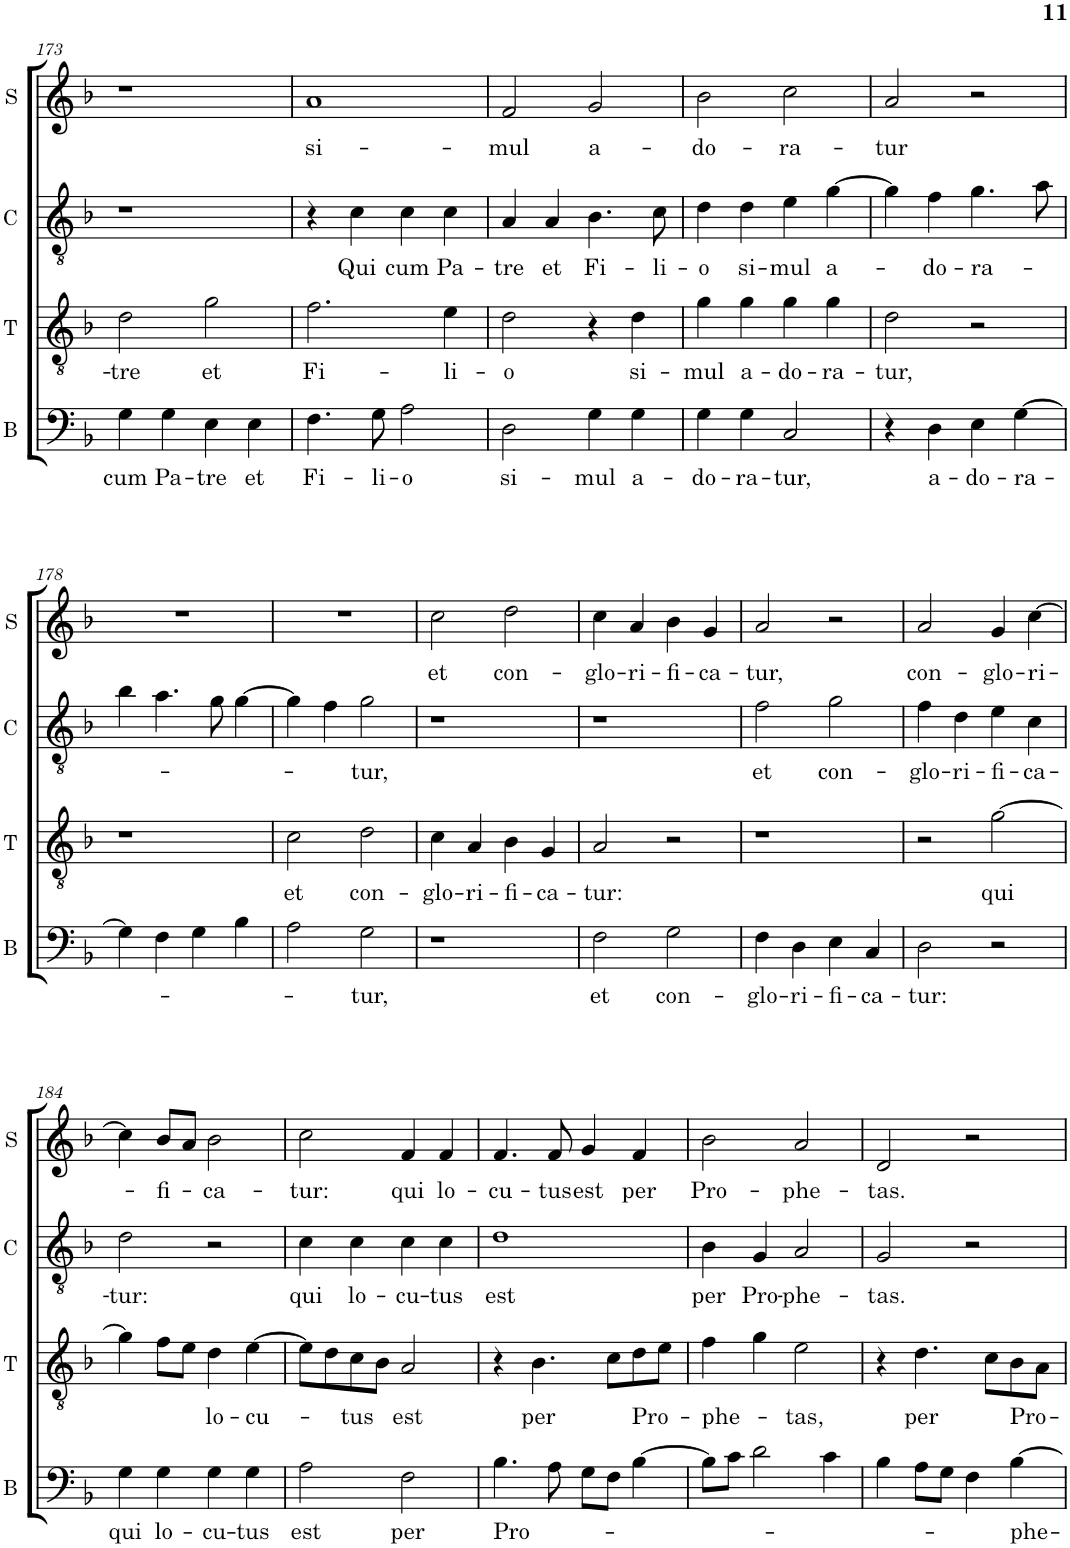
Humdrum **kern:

**kern	**text	**kern	**text	**kern	**text	**kern	**text
*part4	*part4	*part3	*part3	*part2	*part2	*part1	*part1
*staff4	*staff4	*staff3	*staff3	*staff2	*staff2	*staff1	*staff1
*I"B	*	*I"T	*	*I"C	*	*I"S	*
*I'B	*	*I'T	*	*I'C	*	*I'S	*
!!LO:PB:g=z
*clefF4	*	*clefGv2	*	*clefGv2	*	*clefG2	*
*	*	*	*	*Trd4c7	*	*	*
*k[b-]	*	*k[b-]	*	*k[b-]	*	*k[b-]	*
*M2/2	*	*M2/2	*	*M2/2	*	*M2/2	*
*met(c|)	*	*met(c|)	*	*met(c|)	*	*met(c|)	*
=173	=173	=173	=173	=173	=173	=173	=173
!	!LO:LY:b	!	!LO:LY:b	!	!	!	!
4G\	cum	2d\	-tre	1r	.	1r	.
!	!LO:LY:b	!	!	!	!	!	!
4G\	Pa-	.	.	.	.	.	.
!	!LO:LY:b	!	!LO:LY:b	!	!	!	!
4E\	-tre	2g\	et	.	.	.	.
!	!LO:LY:b	!	!	!	!	!	!
4E\	et	.	.	.	.	.	.
=174	=174	=174	=174	=174	=174	=174	=174
!	!LO:LY:b	!	!LO:LY:b	!	!	!	!LO:LY:b
4.F\	Fi-	2.f\	Fi-	4r	.	1a	si-
!	!	!	!	!	!LO:LY:b	!	!
.	.	.	.	4c\	Qui	.	.
!	!LO:LY:b	!	!	!	!	!	!
8G\	-li-	.	.	.	.	.	.
!	!LO:LY:b	!	!	!	!LO:LY:b	!	!
2A\	-o	.	.	4c\	cum	.	.
!	!	!	!LO:LY:b	!	!LO:LY:b	!	!
.	.	4e\	-li-	4c\	Pa-	.	.
=175	=175	=175	=175	=175	=175	=175	=175
!	!LO:LY:b	!	!LO:LY:b	!	!LO:LY:b	!	!LO:LY:b
2D\	si-	2d\	-o	4A/	-tre	2f/	-mul
!	!	!	!	!	!LO:LY:b	!	!
.	.	.	.	4A/	et	.	.
!	!LO:LY:b	!	!	!	!LO:LY:b	!	!LO:LY:b
4G\	-mul	4r	.	4.B-\	Fi-	2g/	a-
!	!LO:LY:b	!	!LO:LY:b	!	!	!	!
4G\	a-	4d\	si-	.	.	.	.
!	!	!	!	!	!LO:LY:b	!	!
.	.	.	.	8c\	-li-	.	.
=176	=176	=176	=176	=176	=176	=176	=176
!	!LO:LY:b	!	!LO:LY:b	!	!LO:LY:b	!	!LO:LY:b
4G\	-do-	4g\	-mul	4d\	-o	2b-\	-do-
!	!LO:LY:b	!	!LO:LY:b	!	!LO:LY:b	!	!
4G\	-ra-	4g\	a-	4d\	si-	.	.
!	!LO:LY:b	!	!LO:LY:b	!	!LO:LY:b	!	!LO:LY:b
2C/	-tur,	4g\	-do-	4e\	-mul	2cc\	-ra-
!	!	!	!LO:LY:b	!	!LO:LY:b	!	!
.	.	4g\	-ra-	[4g\	a-	.	.
=177	=177	=177	=177	=177	=177	=177	=177
!	!	!	!LO:LY:b	!	!	!	!LO:LY:b
4r	.	2d\	-tur,	4g\]	.	2a/	-tur
!	!LO:LY:b	!	!	!	!LO:LY:b	!	!
4D\	a-	.	.	4f\	-do-	.	.
!	!LO:LY:b	!	!	!	!LO:LY:b	!	!
4E\	-do-	2r	.	4.g\	-ra-	2r	.
!	!LO:LY:b	!	!	!	!	!	!
[4G\	-ra-	.	.	.	.	.	.
.	.	.	.	8a\	.	.	.
!!LO:LB:g=z
=178	=178	=178	=178	=178	=178	=178	=178
4G\]	.	1r	.	4b-\	.	1r	.
4F\	.	.	.	4.a\	.	.	.
4G\	.	.	.	.	.	.	.
.	.	.	.	8g\	.	.	.
4B-\	.	.	.	[4g\	.	.	.
=179	=179	=179	=179	=179	=179	=179	=179
!	!	!	!LO:LY:b	!	!	!	!
2A\	.	2c\	et	4g\]	.	1r	.
.	.	.	.	4f\	.	.	.
!	!LO:LY:b	!	!LO:LY:b	!	!LO:LY:b	!	!
2G\	-tur,	2d\	con-	2g\	-tur,	.	.
=180	=180	=180	=180	=180	=180	=180	=180
!	!	!	!LO:LY:b	!	!	!	!LO:LY:b
1r	.	4c\	-glo-	1r	.	2cc\	et
!	!	!	!LO:LY:b	!	!	!	!
.	.	4A/	-ri-	.	.	.	.
!	!	!	!LO:LY:b	!	!	!	!LO:LY:b
.	.	4B-\	-fi-	.	.	2dd\	con-
!	!	!	!LO:LY:b	!	!	!	!
.	.	4G/	-ca-	.	.	.	.
=181	=181	=181	=181	=181	=181	=181	=181
!	!LO:LY:b	!	!LO:LY:b	!	!	!	!LO:LY:b
2F\	et	2A/	-tur:	1r	.	4cc\	-glo-
!	!	!	!	!	!	!	!LO:LY:b
.	.	.	.	.	.	4a/	-ri-
!	!LO:LY:b	!	!	!	!	!	!LO:LY:b
2G\	con-	2r	.	.	.	4b-\	-fi-
!	!	!	!	!	!	!	!LO:LY:b
.	.	.	.	.	.	4g/	-ca-
=182	=182	=182	=182	=182	=182	=182	=182
!	!LO:LY:b	!	!	!	!LO:LY:b	!	!LO:LY:b
4F\	-glo-	1r	.	2f\	et	2a/	-tur,
!	!LO:LY:b	!	!	!	!	!	!
4D\	-ri-	.	.	.	.	.	.
!	!LO:LY:b	!	!	!	!LO:LY:b	!	!
4E\	-fi-	.	.	2g\	con-	2r	.
!	!LO:LY:b	!	!	!	!	!	!
4C/	-ca-	.	.	.	.	.	.
=183	=183	=183	=183	=183	=183	=183	=183
!	!LO:LY:b	!	!	!	!LO:LY:b	!	!LO:LY:b
2D\	-tur:	2r	.	4f\	-glo-	2a/	con-
!	!	!	!	!	!LO:LY:b	!	!
.	.	.	.	4d\	-ri-	.	.
!	!	!	!LO:LY:b	!	!LO:LY:b	!	!LO:LY:b
2r	.	[2g\	qui	4e\	-fi-	4g/	-glo-
!	!	!	!	!	!LO:LY:b	!	!LO:LY:b
.	.	.	.	4c\	-ca-	[4cc\	-ri-
!!LO:LB:g=z
=184	=184	=184	=184	=184	=184	=184	=184
!	!LO:LY:b	!	!	!	!LO:LY:b	!	!
4G\	qui	4g\]	.	2d\	-tur:	4cc\]	.
!	!LO:LY:b	!	!	!	!	!	!LO:LY:b
4G\	lo-	8f\L	.	.	.	8b-/L	-fi-
.	.	8e\J	.	.	.	8a/J	.
!	!LO:LY:b	!	!LO:LY:b	!	!	!	!LO:LY:b
4G\	-cu-	4d\	lo-	2r	.	2b-\	-ca-
!	!LO:LY:b	!	!LO:LY:b	!	!	!	!
4G\	-tus	[4e\	-cu-	.	.	.	.
=185	=185	=185	=185	=185	=185	=185	=185
!	!LO:LY:b	!	!	!	!LO:LY:b	!	!LO:LY:b
2A\	est	8e\L]	.	4c\	qui	2cc\	-tur:
.	.	8d\	.	.	.	.	.
!	!	!	!LO:LY:b	!	!LO:LY:b	!	!
.	.	8c\	-tus	4c\	lo-	.	.
.	.	8B-\J	.	.	.	.	.
!	!LO:LY:b	!	!LO:LY:b	!	!LO:LY:b	!	!LO:LY:b
2F\	per	2A/	est	4c\	-cu-	4f/	qui
!	!	!	!	!	!LO:LY:b	!	!LO:LY:b
.	.	.	.	4c\	-tus	4f/	lo-
=186	=186	=186	=186	=186	=186	=186	=186
!	!LO:LY:b	!	!	!	!LO:LY:b	!	!LO:LY:b
4.B-\	Pro-	4r	.	1d	est	4.f/	-cu-
!	!	!	!LO:LY:b	!	!	!	!
.	.	4.B-\	per	.	.	.	.
!	!	!	!	!	!	!	!LO:LY:b
8A\	.	.	.	.	.	8f/	-tus
!	!	!	!	!	!	!	!LO:LY:b
8G\L	.	.	.	.	.	4g/	est
8F\J	.	8c\L	.	.	.	.	.
!	!	!	!LO:LY:b	!	!	!	!LO:LY:b
[4B-\	.	8d\	Pro-	.	.	4f/	per
.	.	8e\J	.	.	.	.	.
=187	=187	=187	=187	=187	=187	=187	=187
!	!	!	!LO:LY:b	!	!LO:LY:b	!	!LO:LY:b
8B-\L]	.	4f\	-phe-	4B-\	per	2b-\	Pro-
8c\J	.	.	.	.	.	.	.
!	!	!	!	!	!LO:LY:b	!	!
2d\	.	4g\	.	4G/	Pro-	.	.
!	!	!	!LO:LY:b	!	!LO:LY:b	!	!LO:LY:b
.	.	2e\	-tas,	2A/	-phe-	2a/	-phe-
4c\	.	.	.	.	.	.	.
=188	=188	=188	=188	=188	=188	=188	=188
!	!	!	!	!	!LO:LY:b	!	!LO:LY:b
4B-\	.	4r	.	2G/	-tas.	2d/	-tas.
!	!	!	!LO:LY:b	!	!	!	!
8A\L	.	4.d\	per	.	.	.	.
8G\J	.	.	.	.	.	.	.
4F\	.	.	.	2r	.	2r	.
.	.	8c\L	.	.	.	.	.
!	!LO:LY:b	!	!LO:LY:b	!	!	!	!
[4B-\	-phe-	8B-\	Pro-	.	.	.	.
.	.	8A\J	.	.	.	.	.
=	=	=	=	=	=	=	=
*-	*-	*-	*-	*-	*-	*-	*-
